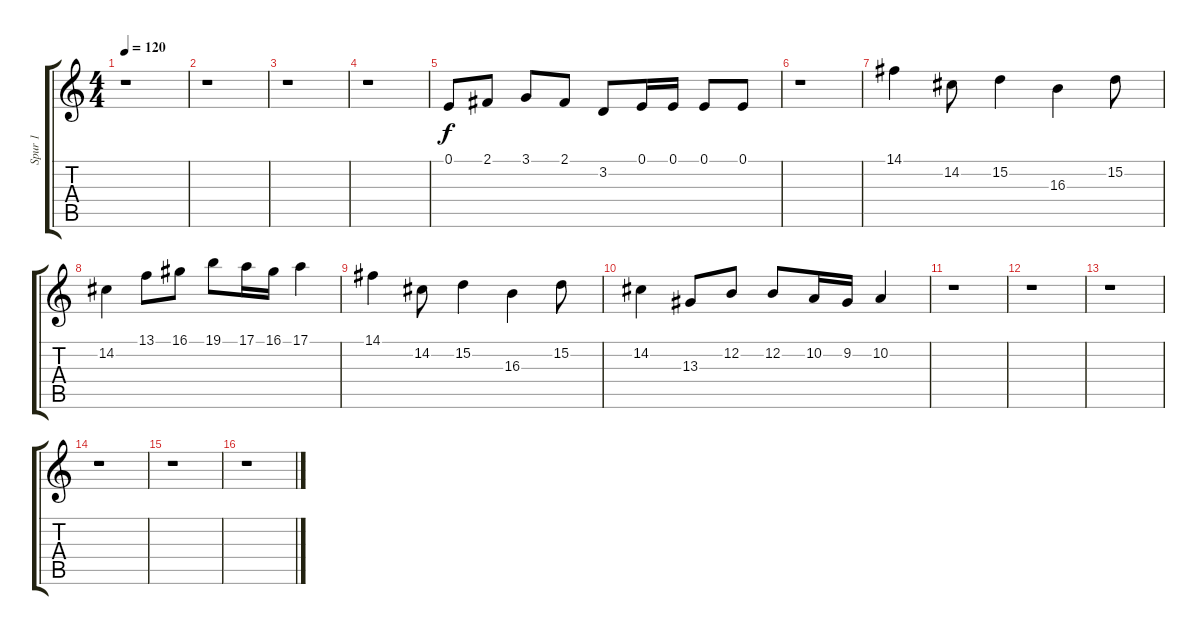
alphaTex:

\track ("Spur 1" "Spur 1") {instrument stringensemble1}
\staff {score tabs}
\tuning (E4 B3 G3 D3 A2 E2) {hide}
\ts (4 4)
\tempo 120
\clef g2
\ks c
r.1{dy f} |
r.1 |
r.1 |
r.1 |
0.1.8 2.1.8 3.1.8 2.1.8 3.2.8 0.1.16 0.1.16 0.1.8 0.1.8 |
r.1 |
14.1.4 14.2.8 15.2.4 16.3.4 15.2.8 |
14.2.4 13.1.8 16.1.8 19.1.8 17.1.16 16.1.16 17.1.4 |
14.1.4 14.2.8 15.2.4 16.3.4 15.2.8 |
14.2.4 13.3.8 12.2.8 12.2.8 10.2.16 9.2.16 10.2.4 |
r.1 |
r.1 |
r.1 |
r.1 |
r.1 |
r.1
